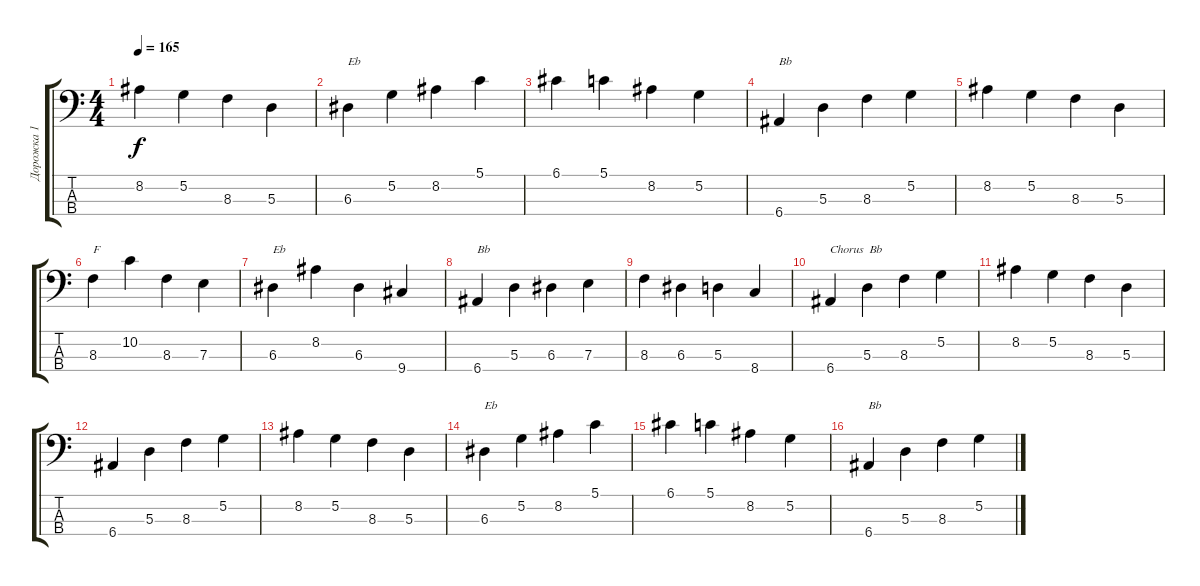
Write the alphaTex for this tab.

\track ("Дорожка 1" "Дорожка 1") {instrument acousticguitarsteel}
\staff {score tabs}
\tuning (G2 D2 A1 E1) {hide}
\ts (4 4)
\tempo 165
\clef f4
\ks c
8.2.4{dy f} 5.2.4 8.3.4 5.3.4 |
6.3.4{txt "Eb"} 5.2.4 8.2.4 5.1.4 |
6.1.4 5.1.4 8.2.4 5.2.4 |
6.4.4{txt "Bb"} 5.3.4 8.3.4 5.2.4 |
8.2.4 5.2.4 8.3.4 5.3.4 |
8.3.4{txt "F"} 10.2.4 8.3.4 7.3.4 |
6.3.4{txt "Eb"} 8.2.4 6.3.4 9.4.4 |
6.4.4{txt "Bb"} 5.3.4 6.3.4 7.3.4 |
8.3.4 6.3.4 5.3.4 8.4.4 |
6.4.4{txt "Chorus  Bb"} 5.3.4 8.3.4 5.2.4 |
8.2.4 5.2.4 8.3.4 5.3.4 |
6.4.4 5.3.4 8.3.4 5.2.4 |
8.2.4 5.2.4 8.3.4 5.3.4 |
6.3.4{txt "Eb"} 5.2.4 8.2.4 5.1.4 |
6.1.4 5.1.4 8.2.4 5.2.4 |
6.4.4{txt "Bb"} 5.3.4 8.3.4 5.2.4
